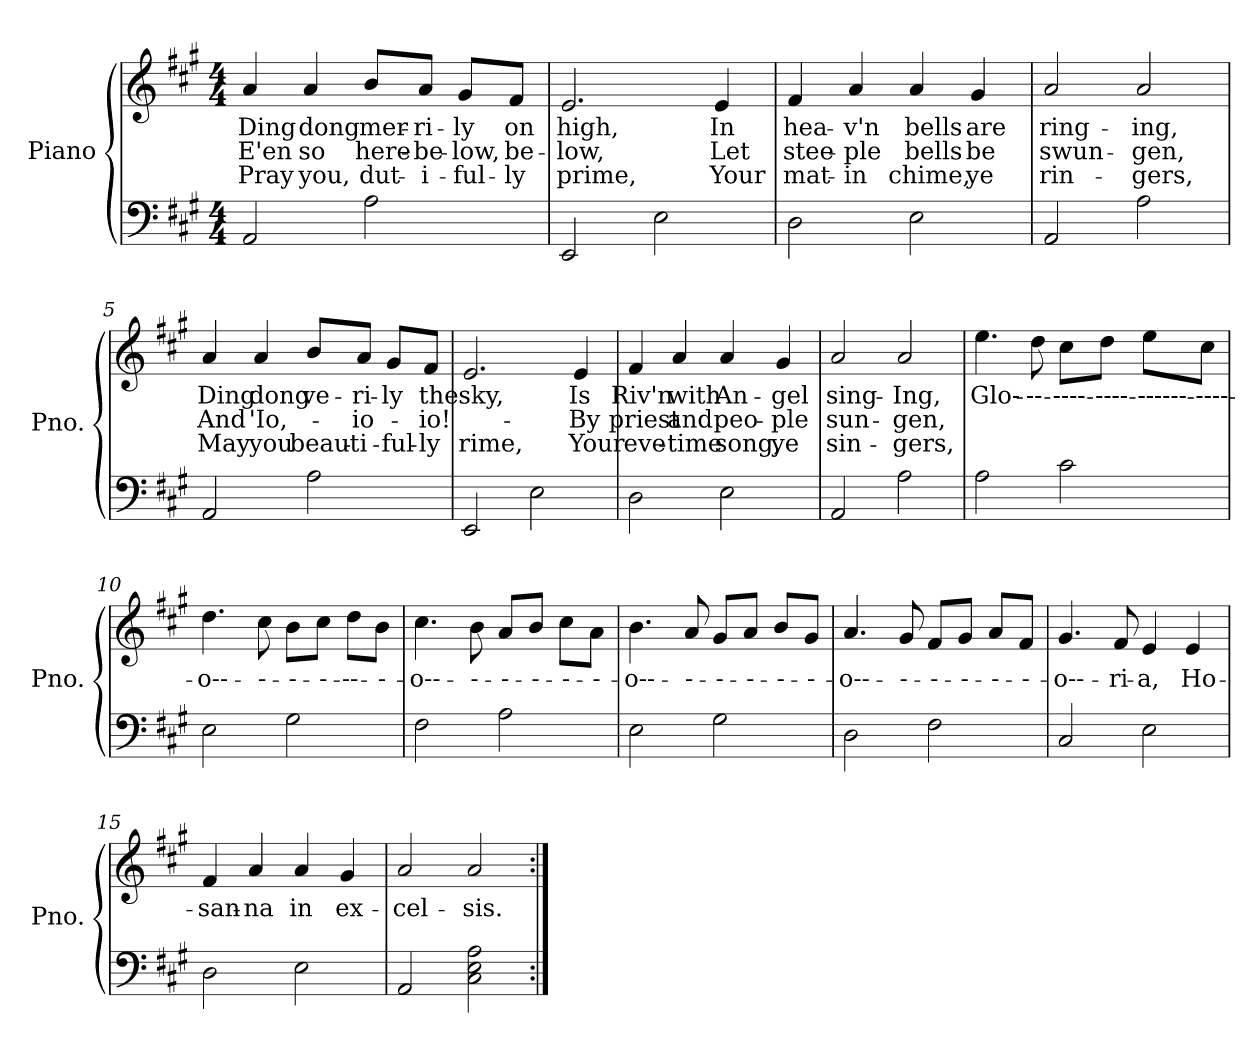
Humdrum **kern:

**kern	**kern	**text	**text	**text
*part1	*part1	*part1	*part1	*part1
*staff2	*staff1	*staff1	*staff1	*staff1
*I"Piano	*	*	*	*
*I'Pno.	*	*	*	*
*stria5	*stria5	*	*	*
*clefF4	*clefG2	*	*	*
*k[f#c#g#]	*k[f#c#g#]	*	*	*
*M4/4	*M4/4	*	*	*
*MM120	*MM120	*	*	*
=1	=1	=1	=1	=1
2AA	4a	Ding	E'en	Pray
.	4a	dong	so	you,
2A	8bL	mer-	here-	dut-
.	8aJ	ri-	-be-	-i-
.	8g#L	ly	-low,	-ful-
.	8f#J	on	be-	-ly
=2	=2	=2	=2	=2
2EE	2.e	high,	-low,	prime,
2E	.	.	.	.
.	4e	In	Let	Your
=3	=3	=3	=3	=3
2D	4f#	hea-	stee-	mat-
.	4a	v'n	-ple	-in
2E	4a	bells	bells	chime,
.	4g#	are	be	ye
=4	=4	=4	=4	=4
2AA	2a	ring-	swun-	rin-
2A	2a	ing,	-gen,	-gers,
=5	=5	=5	=5	=5
2AA	4a	Ding	And	May
.	4a	dong	'Io,-	you
2A	8bL	ve-	.	beaut-
.	8aJ	ri-	io-	-i-
.	8g#L	ly	.	-ful-
.	8f#J	the	io!-	-ly
=6	=6	=6	=6	=6
2EE	2.e	sky,	.	rime,
2E	.	.	.	.
.	4e	Is	By	Your
=7	=7	=7	=7	=7
2D	4f#	Riv'n	priest	eve-
.	4a	with	and	-time
2E	4a	An-	peo-	song,
.	4g#	gel	-ple	ye
=8	=8	=8	=8	=8
2AA	2a	sing-	sun-	sin-
2A	2a	Ing,	-gen,	-gers,
=9	=9	=9	=9	=9
2A	4.ee	Glo---	.	.
.	8dd	-----	.	.
2c#	8cc#L	-------	.	.
.	8ddJ	-------	.	.
.	8eeL	---------	.	.
.	8cc#J	-------	.	.
=10	=10	=10	=10	=10
2E	4.dd	o----	.	.
.	8cc#	----	.	.
2G#	8bL	----	.	.
.	8cc#J	----	.	.
.	8ddL	-----	.	.
.	8bJ	----	.	.
=11	=11	=11	=11	=11
2F#	4.cc#	o----	.	.
.	8b	----	.	.
2A	8aL	----	.	.
.	8bJ	----	.	.
.	8cc#L	----	.	.
.	8aJ	----	.	.
=12	=12	=12	=12	=12
2E	4.b	o----	.	.
.	8a	----	.	.
2G#	8g#L	----	.	.
.	8aJ	----	.	.
.	8bL	----	.	.
.	8g#J	----	.	.
=13	=13	=13	=13	=13
2D	4.a	o----	.	.
.	8g#	----	.	.
2F#	8f#L	----	.	.
.	8g#J	----	.	.
.	8aL	----	.	.
.	8f#J	----	.	.
=14	=14	=14	=14	=14
2C#	4.g#	o----	.	.
.	8f#	ri-	.	.
2E	4e	a,	.	.
.	4e	Ho-	.	.
=15	=15	=15	=15	=15
2D	4f#	san-	.	.
.	4a	na	.	.
2E	4a	in	.	.
.	4g#	ex-	.	.
=16	=16	=16	=16	=16
2AA	2a	cel-	.	.
2C# 2E 2A	2a	sis.	.	.
=:|!	=:|!	=:|!	=:|!	=:|!
*-	*-	*-	*-	*-
